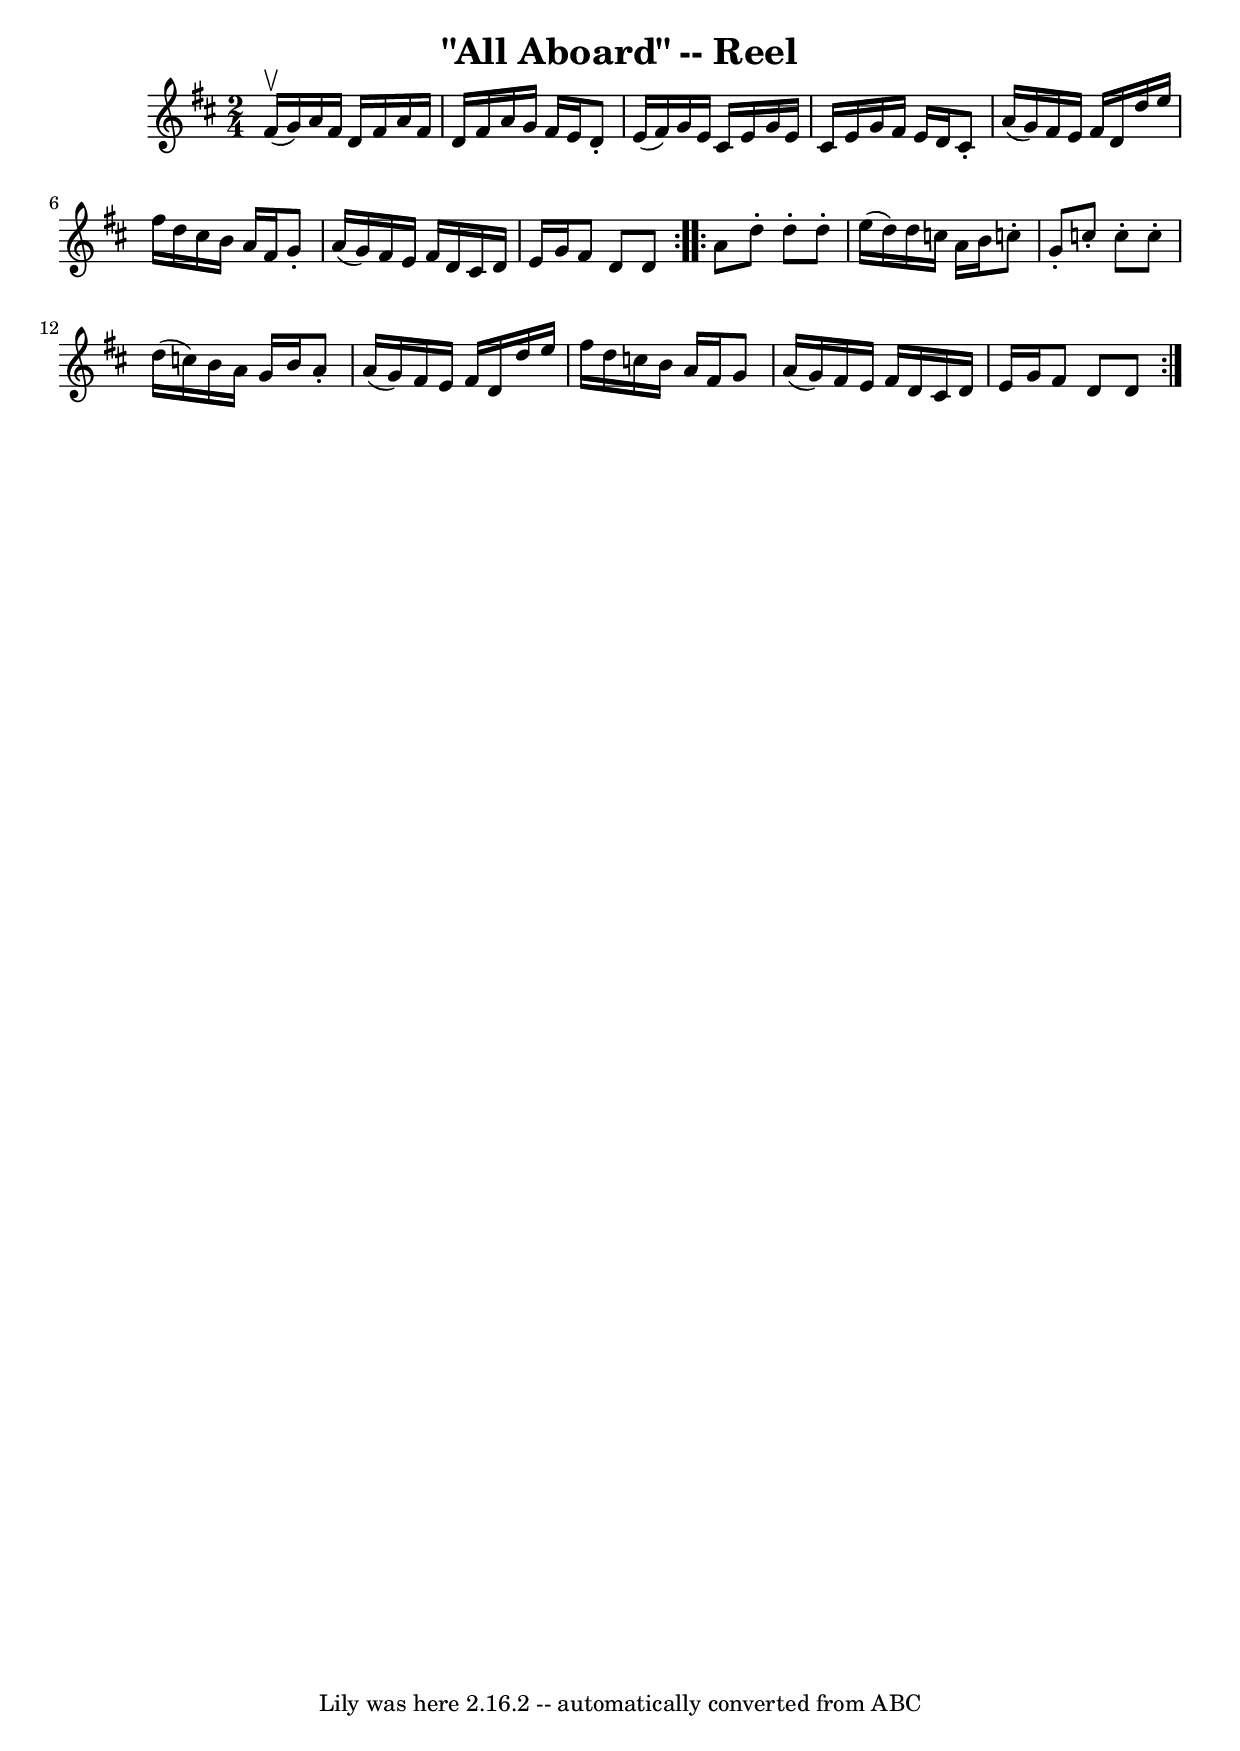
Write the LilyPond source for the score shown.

\version "2.16.2"
\include "Mammoth.ily"
\header {
  %% book = "Ryan's Mammoth Collection"
  crossRefNumber = "1"
  footnotes = "\\\\237"
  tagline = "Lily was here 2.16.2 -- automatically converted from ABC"
  title = "\"All Aboard\" -- Reel"

}
voicedefault =  {



  \repeat volta 2 {

    \time 2/4 
    \key d \major
    fis'16^\upbow(g'16) |
    a'16    
    fis'16 d'16 fis'16 a'16 fis'16 d'16 fis'16    |
    a'16 
    g'16 fis'16 e'16 d'8 -. e'16 (fis'16)   |
    g'16    
    e'16 cis'16 e'16 g'16 e'16 cis'16 e'16    |
    g'16    
    fis'16 e'16 d'16 cis'8 -. a'16 (g'16)   |
    fis'16    
    e'16 fis'16 d'16 d''16 e''16 fis''16 d''16    |
    
    cis''16 b'16 a'16 fis'16 g'8 -. a'16 (g'16)   |
    
    fis'16 e'16 fis'16 d'16 cis'16 d'16 e'16 g'16    |
    
    fis'8 d'8 d'8  
  }     
  \repeat volta 2 {
    a'8  |
    d''8 -.   
    d''8 -. d''8 -. e''16 (d''16)   |
    d''16 c''16 a'16    
    b'16 c''!8 -. g'8 -.   |
    c''8 -. c''8 -. c''8 -. d''16 (
    c''16)   |
    b'16 a'16 g'16 b'16 a'8 -. a'16 (g'16  -)   |
    fis'16 e'16 fis'16 d'16 d''16 e''16 fis''16 
    d''16    |
    c''16 b'16 a'16 fis'16 g'8 a'16 (g'16  -)   |
    fis'16 e'16 fis'16 d'16 cis'16 d'16 e'16    
    g'16    |
    fis'8 d'8 d'8    
  }   

}

\score{
  <<

    \context Staff="default"
    {
      \voicedefault 
      
    }

  >>
  \layout {
    
  }
  \midi {
  }

}
